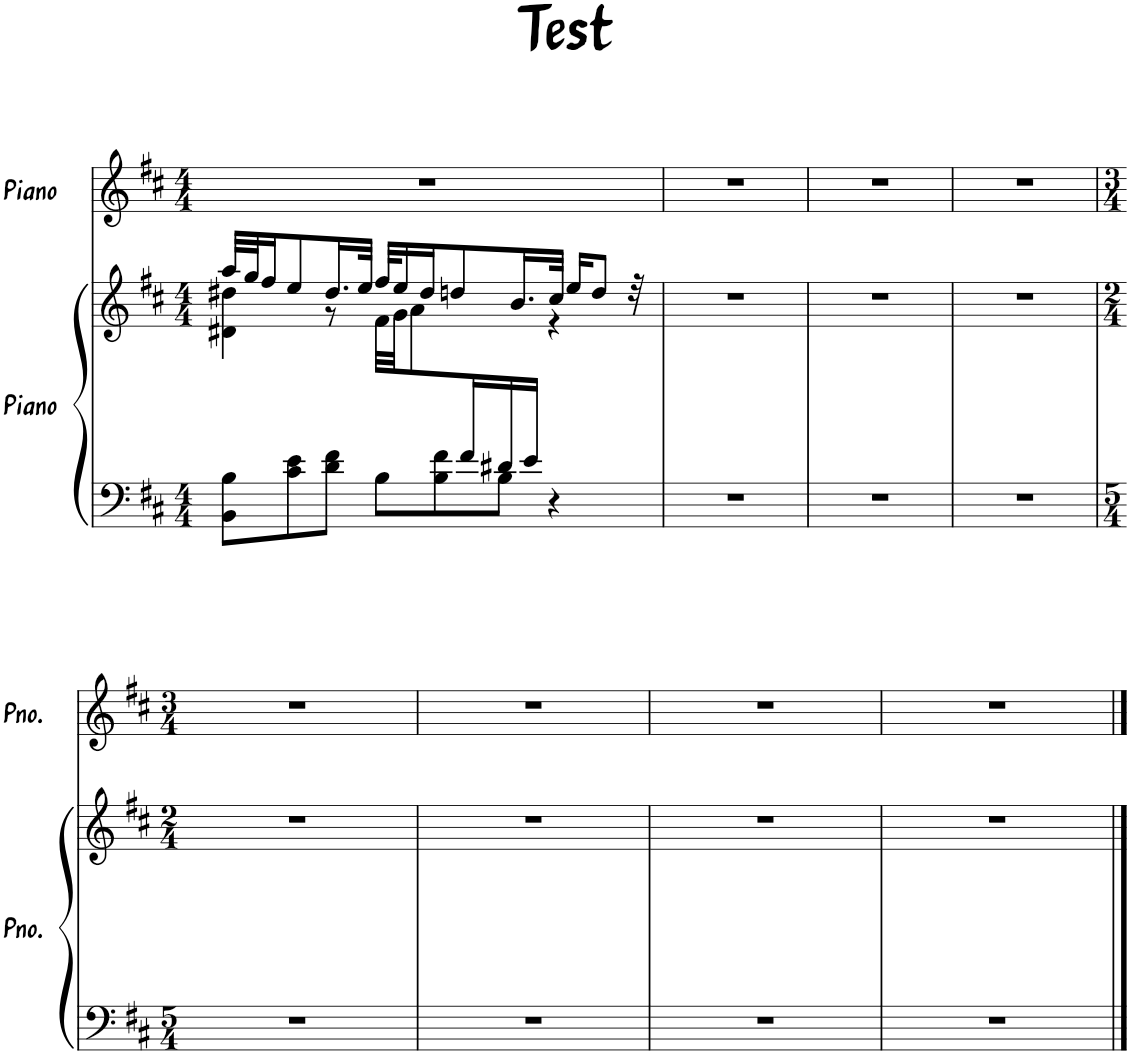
**kern	**kern	**kern
*part2	*part2	*part1
*staff3	*staff2	*staff1
*I"Piano	*	*I"Piano
*I'Pno.	*	*I'Pno.
*clefF4	*clefG2	*clefG2
*k[f#c#]	*k[f#c#]	*k[f#c#]
*M4/4	*M4/4	*M4/4
=1	=1	=1
*^	*^	*
16ryy	8BB\ 8B\L	32aa/LLL	4d#X\ 4dd#X\	1r
.	.	32gg/J	.	.
.	.	16ff#/J	.	.
.	8c#\ 8e\	8ee/	.	.
.	8d\ 8f#\J	16.dd#/L	8r	.
.	.	32ee/JJk	.	.
.	8B\L	32ff#/KLL	32f#\LLL	.
.	.	16ee/	32g\JJ	.
.	.	.	8a\	.
.	.	16dd#/J	.	.
.	8B\ 8f#\	.	.	.
.	.	8ddn/	.	.
16f#/L	.	.	8.ryy	.
16d#X/	8B\J	.	.	.
.	.	16.b/L	.	.
16e/JJ	.	.	.	.
4ryy	4r	32cc#/JJk	4r	.
.	.	16ee/KL	.	.
.	.	8dd/J	.	.
.	.	32r	.	.
*v	*v	*	*	*
*	*v	*v	*
=2	=2	=2
1r	1r	1r
=3	=3	=3
1r	1r	1r
=4	=4	=4
1r	1r	1r
!!LO:LB:g=z
=5	=5	=5
*M5/4	*M2/4	*M3/4
4%5r	2r	2.r
.	2.ryy	.
.	.	2ryy
=6	=6	=6
4%5r	2r	2.r
.	2.ryy	.
.	.	2ryy
=7	=7	=7
4%5r	2r	2.r
.	2.ryy	.
.	.	2ryy
=8	=8	=8
4%5r	2r	2.r
.	2.ryy	.
.	.	2ryy
==	==	==
*-	*-	*-
